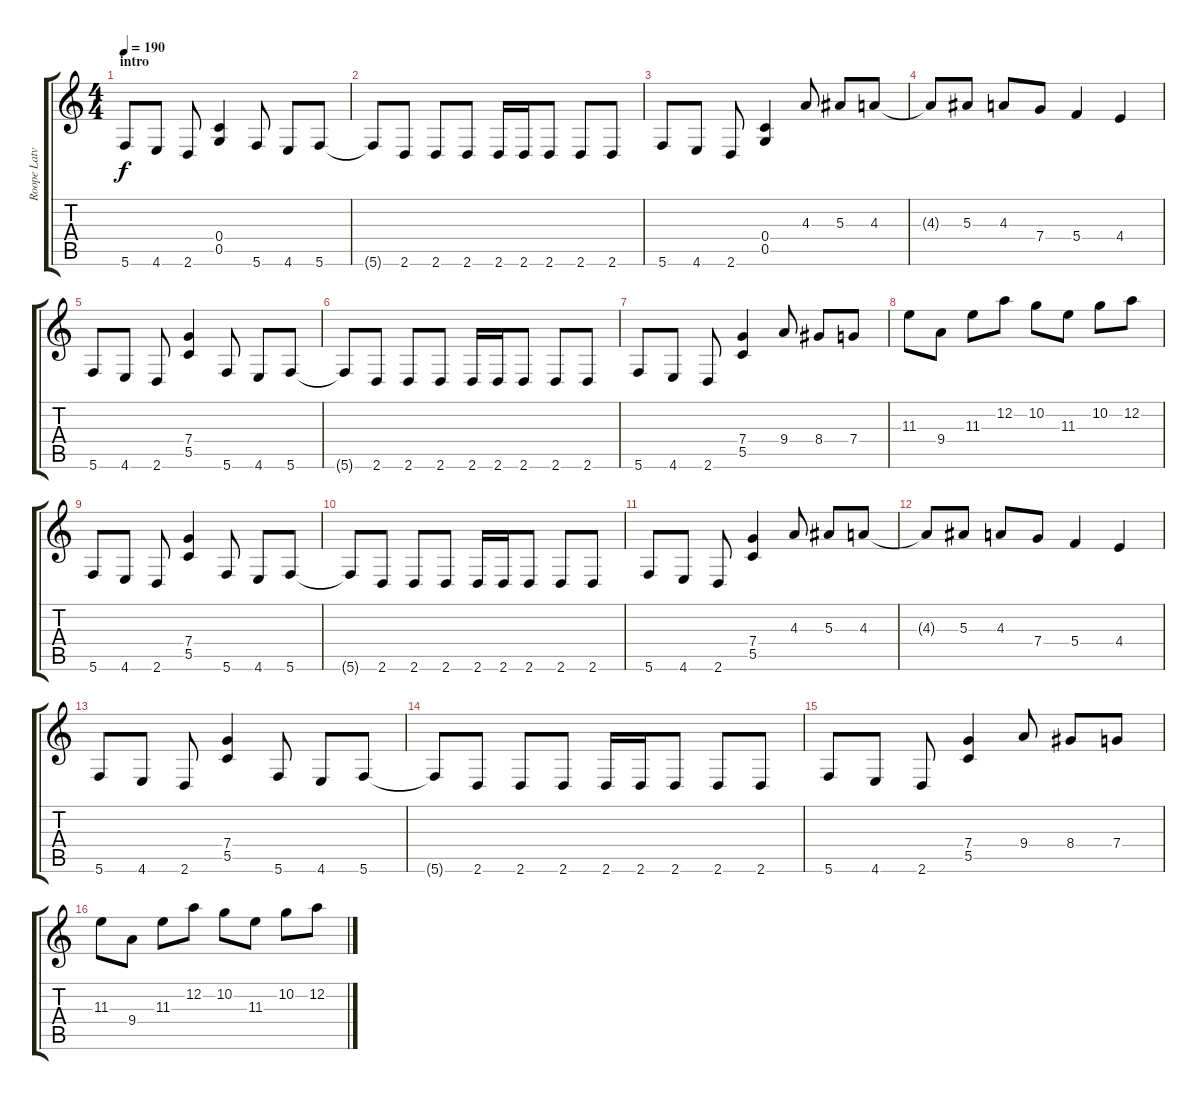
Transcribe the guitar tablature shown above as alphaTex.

\track ("Roope Latvala" "Roope Latv") {instrument distortionguitar}
\staff {score tabs}
\tuning (D4 A3 F3 C3 G2 C2) {hide}
\ts (4 4)
\section ("" "intro")
\tempo 190
\clef g2
\ks c
5.6.8{dy f instrument distortionguitar} 4.6.8 2.6.8 (0.4 0.5).4 5.6.8 4.6.8 5.6.8 |
5.6{t}.8 2.6.8 2.6.8 2.6.8 2.6.16 2.6.16 2.6.8 2.6.8 2.6.8 |
5.6.8 4.6.8 2.6.8 (0.4 0.5).4 4.3.8 5.3.8 4.3.8 |
4.3{t}.8 5.3.8 4.3.8 7.4.8 5.4.4 4.4.4 |
5.6.8 4.6.8 2.6.8 (7.4 5.5).4 5.6.8 4.6.8 5.6.8 |
5.6{t}.8 2.6.8 2.6.8 2.6.8 2.6.16 2.6.16 2.6.8 2.6.8 2.6.8 |
5.6.8 4.6.8 2.6.8 (7.4 5.5).4 9.4.8 8.4.8 7.4.8 |
11.3.8 9.4.8 11.3.8 12.2.8 10.2.8 11.3.8 10.2.8 12.2.8 |
5.6.8 4.6.8 2.6.8 (7.4 5.5).4 5.6.8 4.6.8 5.6.8 |
5.6{t}.8 2.6.8 2.6.8 2.6.8 2.6.16 2.6.16 2.6.8 2.6.8 2.6.8 |
5.6.8 4.6.8 2.6.8 (7.4 5.5).4 4.3.8 5.3.8 4.3.8 |
4.3{t}.8 5.3.8 4.3.8 7.4.8 5.4.4 4.4.4 |
5.6.8 4.6.8 2.6.8 (7.4 5.5).4 5.6.8 4.6.8 5.6.8 |
5.6{t}.8 2.6.8 2.6.8 2.6.8 2.6.16 2.6.16 2.6.8 2.6.8 2.6.8 |
5.6.8 4.6.8 2.6.8 (7.4 5.5).4 9.4.8 8.4.8 7.4.8 |
11.3.8 9.4.8 11.3.8 12.2.8 10.2.8 11.3.8 10.2.8 12.2.8
